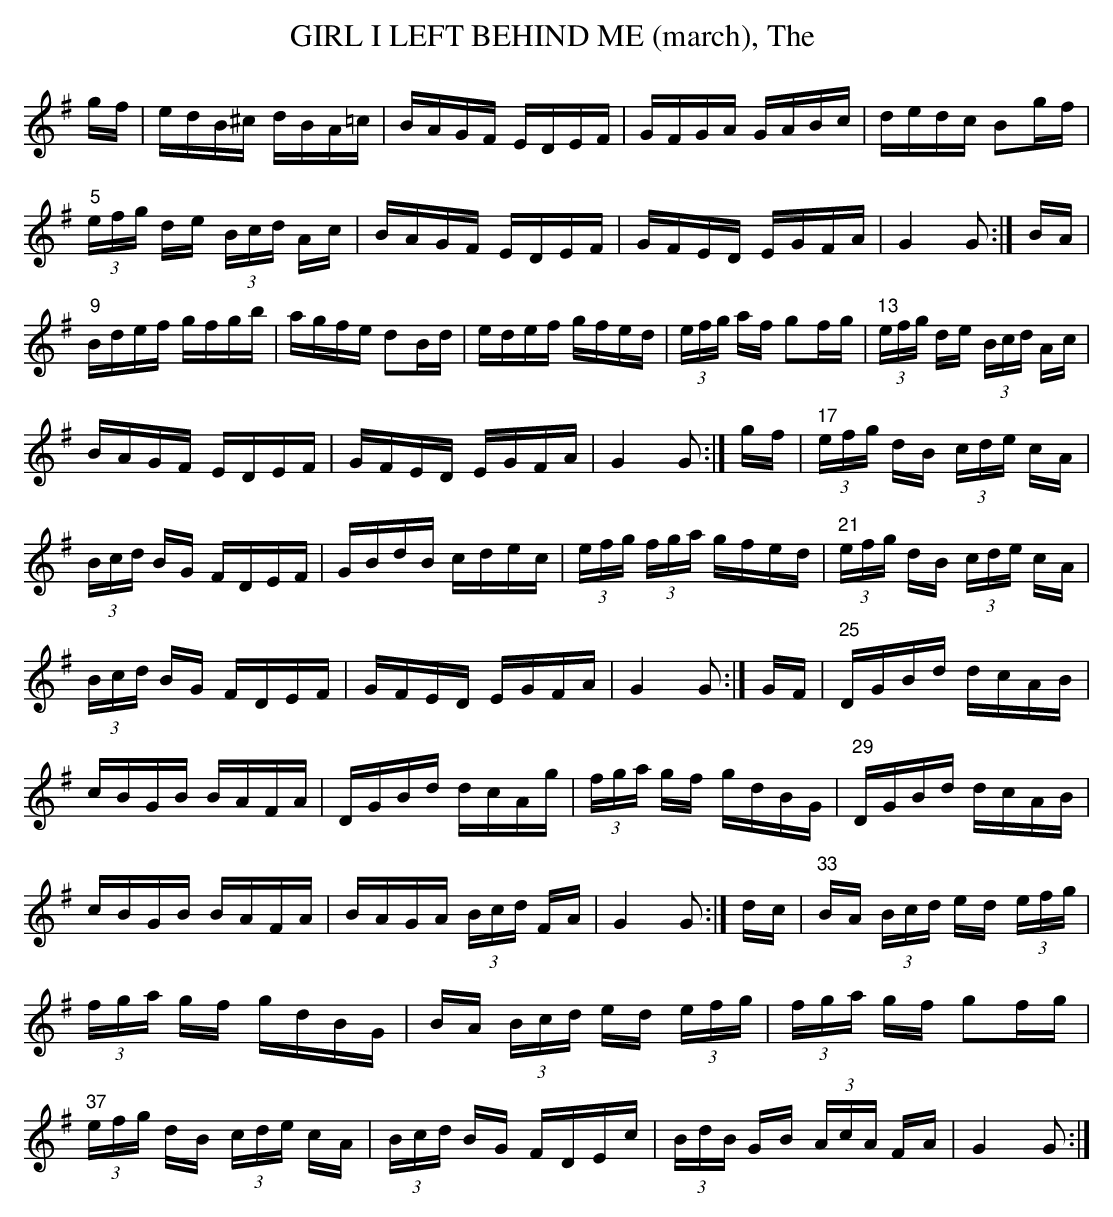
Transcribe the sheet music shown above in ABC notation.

X:1
T:GIRL I LEFT BEHIND ME (march), The \
possibly because it came from England (wouldn't be the first time!)\
See his comments on tune 582021 below.\
M:2/4\
L:1/16\
K:G\
gf|edB^c dBA=c|BAGF EDEF|GFGA GABc|dedc B2gf|\
"5"(3efg de (3Bcd Ac|BAGF EDEF|GFED EGFA|G4 G2:|\
BA|"9"Bdef gfgb|agfe d2Bd|edef gfed|(3efg af g2fg|\
"13"(3efg de (3Bcd Ac|BAGF EDEF|GFED EGFA|G4 G2:|\
gf|"17"(3efg dB (3cde cA|(3Bcd BG FDEF|GBdB cdec|(3efg (3fga gfed|\
"21"(3efg dB (3cde cA|(3Bcd BG FDEF|GFED EGFA|G4 G2:|\
GF|"25"DGBd dcAB|cBGB BAFA|DGBd dcAg|(3fga gf gdBG|\
"29"DGBd dcAB|cBGB BAFA|BAGA (3Bcd FA|G4 G2:|\
dc|"33"BA (3Bcd ed (3efg|(3fga gf gdBG|BA (3Bcd ed (3efg|(3fga gf g2fg|\
"37"(3efg dB (3cde cA|(3Bcd BG FDEc|(3BdB GB (3AcA FA|G4 G2:|\
\
\
\
